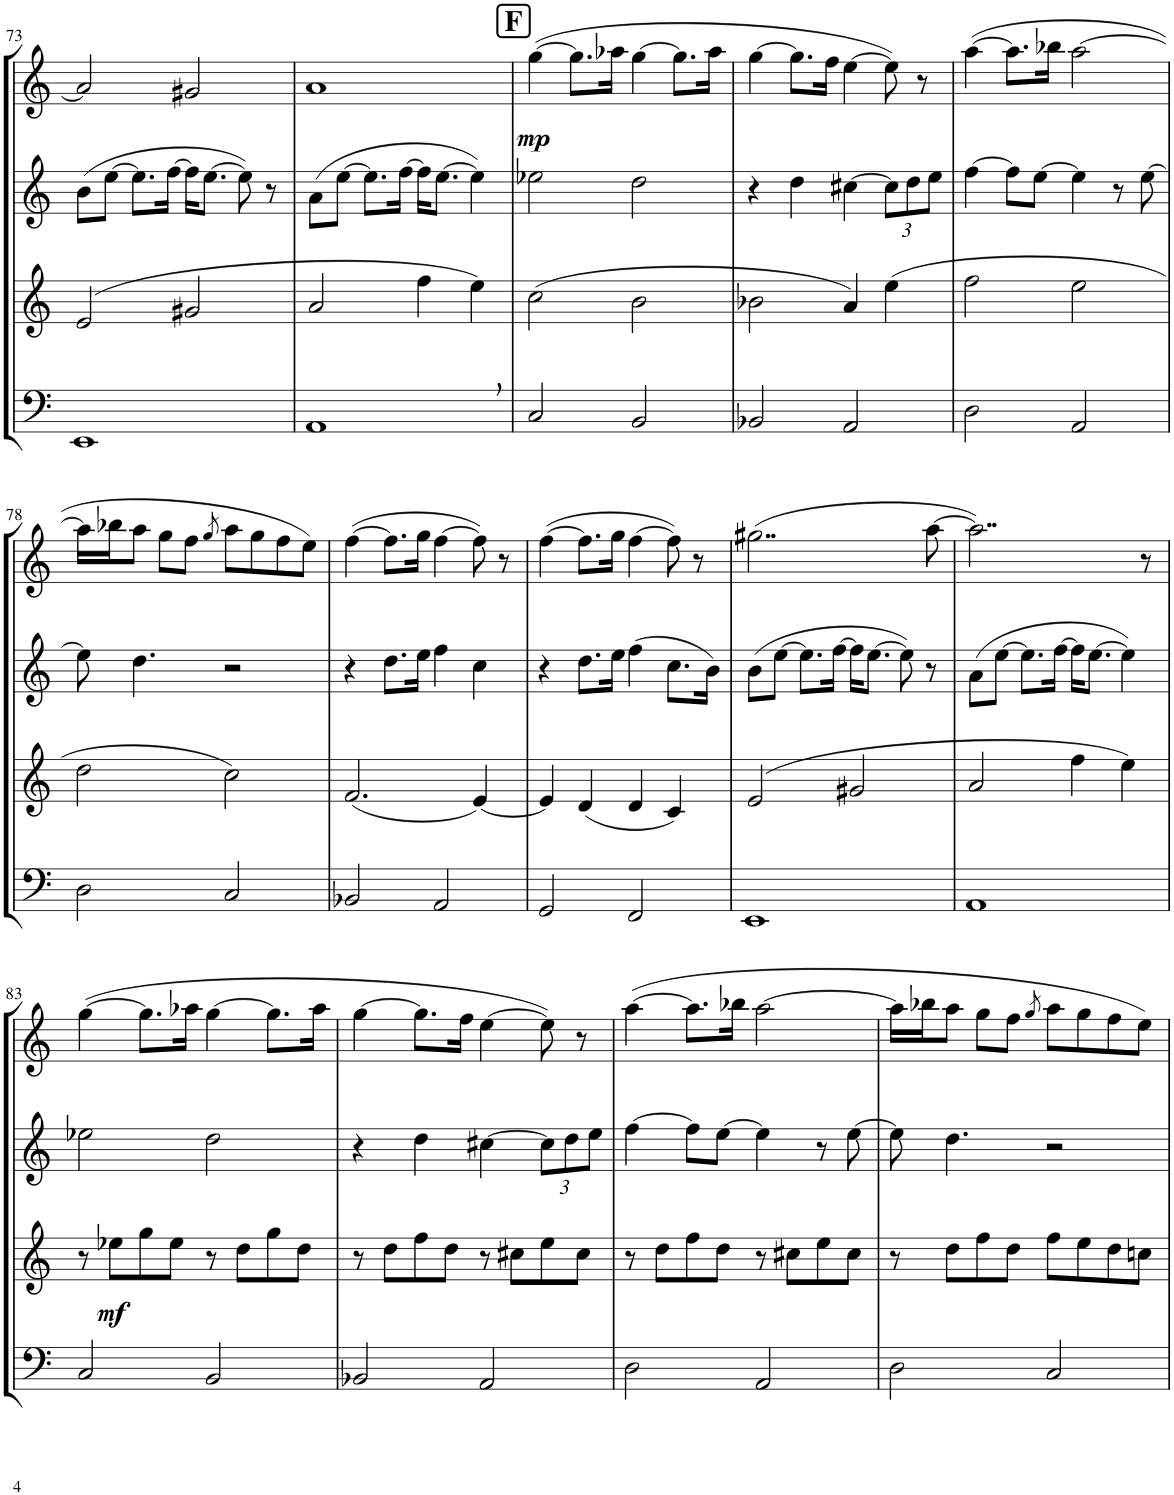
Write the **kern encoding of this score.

**kern	**kern	**dynam	**kern	**kern	**dynam
*part4	*part3	*part3	*part2	*part1	*part1
*staff4	*staff3	*staff3	*staff2	*staff1	*staff1
*I"Bassoon	*I"Bb Clarinet	*	*I"Oboe	*I"Flute	*
*I'Bsn	*I'Cl	*	*I'Ob	*I'Fl	*
!!LO:PB:g=z
*clefF4	*clefG2	*	*clefG2	*clefG2	*
*	*ITrd1c2	*	*	*	*
*k[]	*k[]	*	*k[]	*k[]	*
*M4/4	*M4/4	*	*M4/4	*M4/4	*
=73	=73	=73	=73	=73	=73
1EE	(2e/	.	(8b\L	2a/]	.
.	.	.	[8ee\J	.	.
.	.	.	8.ee\L]	.	.
.	.	.	[16ff\Jk	.	.
.	2g#X/	.	16ff\KL]	2g#X/	.
.	.	.	[8.ee\J	.	.
.	.	.	8ee\])	.	.
.	.	.	8r	.	.
=74	=74	=74	=74	=74	=74
1AA,	2a/	.	(8a\L	1a	.
.	.	.	[8ee\J	.	.
.	.	.	8.ee\L]	.	.
.	.	.	[16ff\Jk	.	.
.	4ff\	.	16ff\KL]	.	.
.	.	.	[8.ee\J	.	.
.	4ee\)	.	4ee\])	.	.
!!LO:REH:place=s1:a:B:cj:fs=14:t=F
=75	=75	=75	=75	=75	=75
!	!	!	!	!	!LO:DY:b
2C/	(2cc\	.	2ee-X\	([4gg\	mp
.	.	.	.	8.gg\L]	.
.	.	.	.	16aa-X\Jk	.
2BB/	2b\	.	2dd\	[4gg\	.
.	.	.	.	8.gg\L]	.
.	.	.	.	16aa-\Jk	.
=76	=76	=76	=76	=76	=76
2BB-X/	2b-X\	.	4r	[4gg\	.
.	.	.	4dd\	8.gg\L]	.
.	.	.	.	16ff\Jk	.
2AA/	4a/)	.	[4cc#X\	[4ee\	.
*	*	*	*Xbrackettup	*	*
.	(4ee\	.	12cc#\L]	8ee\])	.
.	.	.	12dd\	.	.
.	.	.	.	8r	.
.	.	.	12ee\J	.	.
=77	=77	=77	=77	=77	=77
2D\	2ff\	.	[4ff\	([4aa\	.
.	.	.	8ff\L]	8.aa\L]	.
.	.	.	[8ee\J	.	.
.	.	.	.	16bb-X\Jk	.
2AA/	2ee\	.	4ee\]	[2aa\	.
.	.	.	8r	.	.
.	.	.	[8ee\	.	.
!!LO:LB:g=z
=78	=78	=78	=78	=78	=78
2D\	2dd\	.	8ee\]	16aa\LL]	.
.	.	.	.	16bb-X\J	.
.	.	.	4.dd\	8aa\J	.
.	.	.	.	8gg\L	.
.	.	.	.	8ff\J	.
.	.	.	.	8qgg/	.
2C/	2cc\)	.	2r	8aa\L	.
.	.	.	.	8gg\	.
.	.	.	.	8ff\	.
.	.	.	.	8ee\J)	.
=79	=79	=79	=79	=79	=79
2BB-X/	(2.f/	.	4r	([4ff\	.
.	.	.	8.dd\L	8.ff\L]	.
.	.	.	16ee\Jk	16gg\Jk	.
2AA/	.	.	4ff\	[4ff\	.
.	[4e/)	.	4cc\	8ff\])	.
.	.	.	.	8r	.
=80	=80	=80	=80	=80	=80
2GG/	4e/]	.	4r	([4ff\	.
.	(4d/	.	8.dd\L	8.ff\L]	.
.	.	.	16ee\Jk	16gg\Jk	.
2FF/	4d/	.	(4ff\	[4ff\	.
.	4c/)	.	8.cc\L	8ff\])	.
.	.	.	.	8r	.
.	.	.	16b\Jk)	.	.
=81	=81	=81	=81	=81	=81
1EE	(2e/	.	(8b\L	(2..gg#X\	.
.	.	.	[8ee\J	.	.
.	.	.	8.ee\L]	.	.
.	.	.	[16ff\Jk	.	.
.	2g#X/	.	16ff\KL]	.	.
.	.	.	[8.ee\J	.	.
.	.	.	8ee\])	.	.
.	.	.	8r	[8aa\	.
=82	=82	=82	=82	=82	=82
1AA	2a/	.	(8a\L	2..aa\])	.
.	.	.	[8ee\J	.	.
.	.	.	8.ee\L]	.	.
.	.	.	[16ff\Jk	.	.
.	4ff\	.	16ff\KL]	.	.
.	.	.	[8.ee\J	.	.
.	4ee\)	.	4ee\])	.	.
.	.	.	.	8r	.
!!LO:LB:g=z
=83	=83	=83	=83	=83	=83
2C/	8r	.	2ee-X\	([4gg\	.
!	!	!LO:DY:b	!	!	!
.	8ee-X\L	mf	.	.	.
.	8gg\	.	.	8.gg\L]	.
.	8ee-\J	.	.	.	.
.	.	.	.	16aa-X\Jk	.
2BB/	8r	.	2dd\	[4gg\	.
.	8dd\L	.	.	.	.
.	8gg\	.	.	8.gg\L]	.
.	8dd\J	.	.	.	.
.	.	.	.	16aa-\Jk	.
=84	=84	=84	=84	=84	=84
2BB-X/	8r	.	4r	[4gg\	.
.	8dd\L	.	.	.	.
.	8ff\	.	4dd\	8.gg\L]	.
.	8dd\J	.	.	.	.
.	.	.	.	16ff\Jk	.
2AA/	8r	.	[4cc#X\	[4ee\	.
.	8cc#X\L	.	.	.	.
.	8ee\	.	12cc#\L]	8ee\])	.
.	.	.	12dd\	.	.
.	8cc#\J	.	.	8r	.
.	.	.	12ee\J	.	.
=85	=85	=85	=85	=85	=85
2D\	8r	.	[4ff\	([4aa\	.
.	8dd\L	.	.	.	.
.	8ff\	.	8ff\L]	8.aa\L]	.
.	8dd\J	.	[8ee\J	.	.
.	.	.	.	16bb-X\Jk	.
2AA/	8r	.	4ee\]	[2aa\	.
.	8cc#X\L	.	.	.	.
.	8ee\	.	8r	.	.
.	8cc#\J	.	[8ee\	.	.
=86	=86	=86	=86	=86	=86
2D\	8r	.	8ee\]	16aa\LL]	.
.	.	.	.	16bb-X\J	.
.	8dd\L	.	4.dd\	8aa\J	.
.	8ff\	.	.	8gg\L	.
.	8dd\J	.	.	8ff\J	.
.	.	.	.	8qgg/	.
2C/	8ff\L	.	2r	8aa\L	.
.	8ee\	.	.	8gg\	.
.	8dd\	.	.	8ff\	.
.	8ccn\J	.	.	8ee\J)	.
=	=	=	=	=	=
*-	*-	*-	*-	*-	*-
